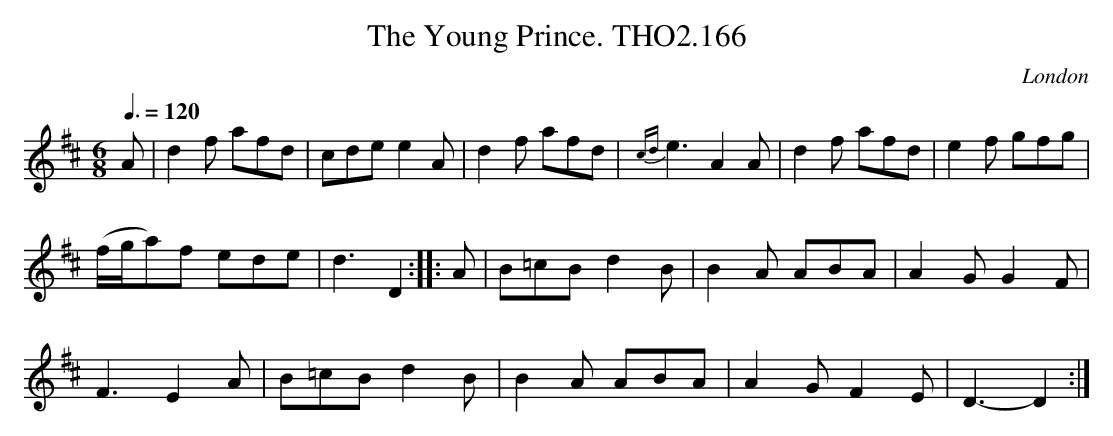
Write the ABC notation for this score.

X:1
T:Young Prince. THO2.166, The
O:London
M:6/8
L:1/8
Q:3/8=120
K:D
A|d2f afd|cde e2A|d2f afd|{cd}e3 A2A|d2f afd|e2f gfg|
(f/g/a)f ede|d3 D2::A|B=cB d2B|B2A ABA|A2G G2F|
F3 E2A|B=cB d2B|B2A ABA|A2G F2E|D3- D2:|
